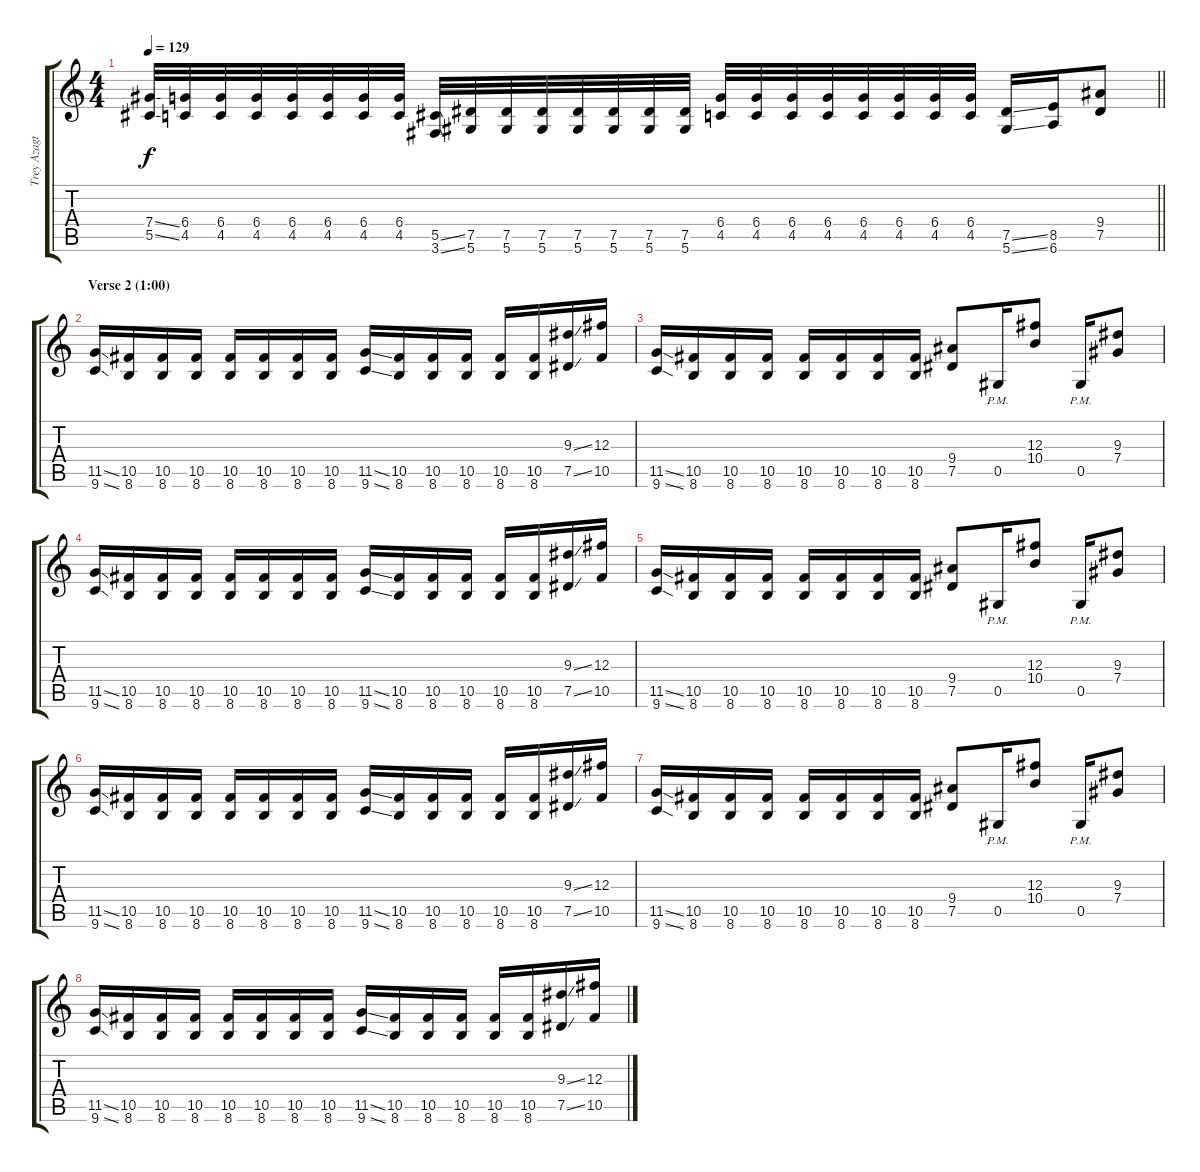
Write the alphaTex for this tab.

\track ("Trey Azagthoth " "Trey Azagt") {instrument distortionguitar}
\staff {score tabs}
\tuning (Eb4 Bb3 Gb3 Db3 Ab2 Eb2) {hide}
\ts (4 4)
\tempo 129
\clef g2
\barLineRight lightlight
\ks c
(7.4{ss} 5.5{ss}).32{dy f} (6.4 4.5).32 (6.4 4.5).32 (6.4 4.5).32 (6.4 4.5).32 (6.4 4.5).32 (6.4 4.5).32 (6.4 4.5).32 (5.5{ss} 3.6{ss}).32 (7.5 5.6).32 (7.5 5.6).32 (7.5 5.6).32 (7.5 5.6).32 (7.5 5.6).32 (7.5 5.6).32 (7.5 5.6).32 (6.4 4.5).32 (6.4 4.5).32 (6.4 4.5).32 (6.4 4.5).32 (6.4 4.5).32 (6.4 4.5).32 (6.4 4.5).32 (6.4 4.5).32 (7.5{ss} 5.6{ss}).16 (8.5 6.6).16 (9.4 7.5).8 |
\section ("" "Verse 2 (1:00)")
(11.5{ss} 9.6{ss}).16 (10.5 8.6).16 (10.5 8.6).16 (10.5 8.6).16 (10.5 8.6).16 (10.5 8.6).16 (10.5 8.6).16 (10.5 8.6).16 (11.5{ss} 9.6{ss}).16 (10.5 8.6).16 (10.5 8.6).16 (10.5 8.6).16 (10.5 8.6).16 (10.5 8.6).16 (9.3{ss} 7.5{ss}).16 (12.3 10.5).16 |
(11.5{ss} 9.6{ss}).16 (10.5 8.6).16 (10.5 8.6).16 (10.5 8.6).16 (10.5 8.6).16 (10.5 8.6).16 (10.5 8.6).16 (10.5 8.6).16 (9.4 7.5).8 0.5{pm}.16 (12.3 10.4).8 0.5{pm}.16 (9.3 7.4).8 |
(11.5{ss} 9.6{ss}).16 (10.5 8.6).16 (10.5 8.6).16 (10.5 8.6).16 (10.5 8.6).16 (10.5 8.6).16 (10.5 8.6).16 (10.5 8.6).16 (11.5{ss} 9.6{ss}).16 (10.5 8.6).16 (10.5 8.6).16 (10.5 8.6).16 (10.5 8.6).16 (10.5 8.6).16 (9.3{ss} 7.5{ss}).16 (12.3 10.5).16 |
(11.5{ss} 9.6{ss}).16 (10.5 8.6).16 (10.5 8.6).16 (10.5 8.6).16 (10.5 8.6).16 (10.5 8.6).16 (10.5 8.6).16 (10.5 8.6).16 (9.4 7.5).8 0.5{pm}.16 (12.3 10.4).8 0.5{pm}.16 (9.3 7.4).8 |
(11.5{ss} 9.6{ss}).16 (10.5 8.6).16 (10.5 8.6).16 (10.5 8.6).16 (10.5 8.6).16 (10.5 8.6).16 (10.5 8.6).16 (10.5 8.6).16 (11.5{ss} 9.6{ss}).16 (10.5 8.6).16 (10.5 8.6).16 (10.5 8.6).16 (10.5 8.6).16 (10.5 8.6).16 (9.3{ss} 7.5{ss}).16 (12.3 10.5).16 |
(11.5{ss} 9.6{ss}).16 (10.5 8.6).16 (10.5 8.6).16 (10.5 8.6).16 (10.5 8.6).16 (10.5 8.6).16 (10.5 8.6).16 (10.5 8.6).16 (9.4 7.5).8 0.5{pm}.16 (12.3 10.4).8 0.5{pm}.16 (9.3 7.4).8 |
(11.5{ss} 9.6{ss}).16 (10.5 8.6).16 (10.5 8.6).16 (10.5 8.6).16 (10.5 8.6).16 (10.5 8.6).16 (10.5 8.6).16 (10.5 8.6).16 (11.5{ss} 9.6{ss}).16 (10.5 8.6).16 (10.5 8.6).16 (10.5 8.6).16 (10.5 8.6).16 (10.5 8.6).16 (9.3{ss} 7.5{ss}).16 (12.3 10.5).16
